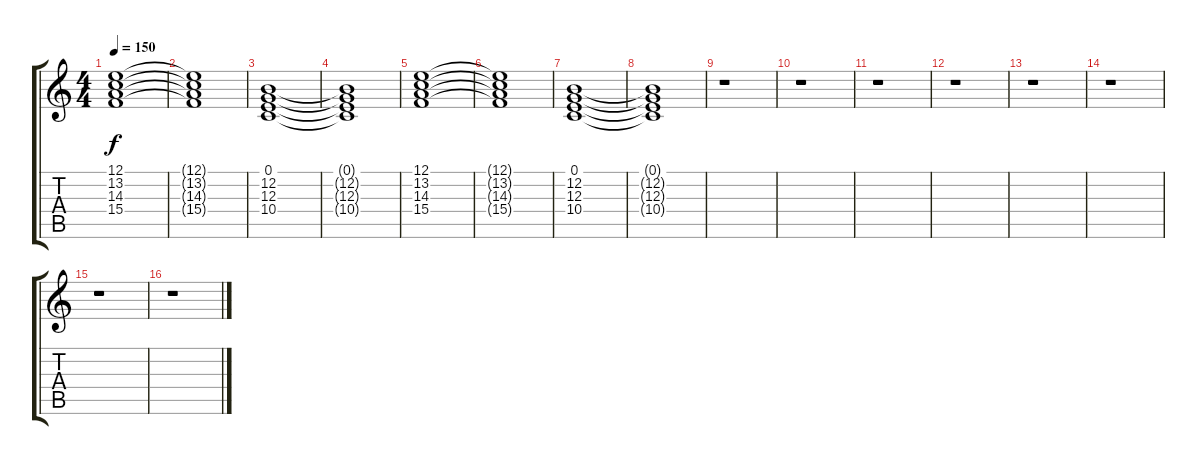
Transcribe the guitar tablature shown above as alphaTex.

\track "" {instrument pad7halo}
\staff {score tabs}
\tuning (E4 B3 G3 D3 A2 E2) {hide}
\ts (4 4)
\tempo 150
\clef g2
\ks c
(12.1 13.2 14.3 15.4).1{dy f} |
(12.1{t} 13.2{t} 14.3{t} 15.4{t}).1 |
(0.1 12.2 12.3 10.4).1 |
(0.1{t} 12.2{t} 12.3{t} 10.4{t}).1 |
(12.1 13.2 14.3 15.4).1 |
(12.1{t} 13.2{t} 14.3{t} 15.4{t}).1 |
(0.1 12.2 12.3 10.4).1 |
(0.1{t} 12.2{t} 12.3{t} 10.4{t}).1 |
r.1 |
r.1 |
r.1 |
r.1 |
r.1 |
r.1 |
r.1 |
r.1
